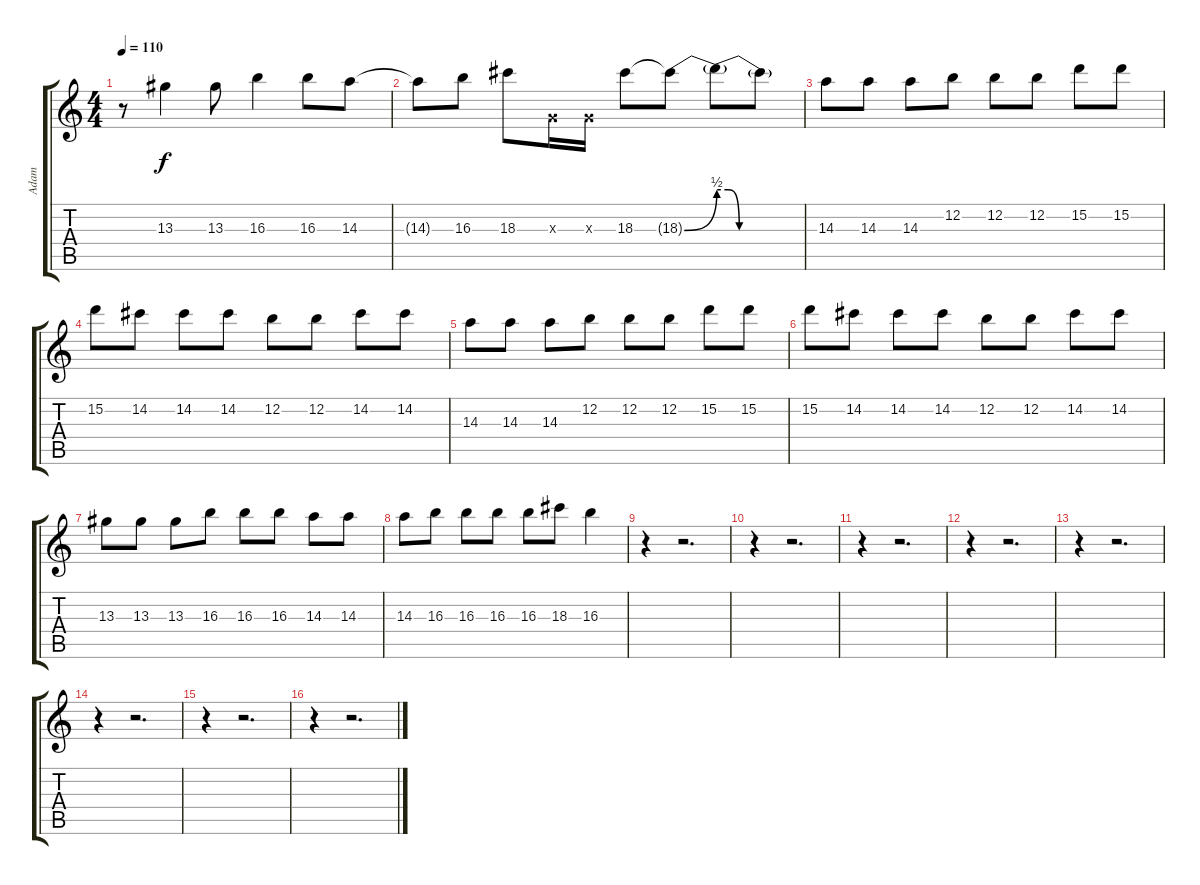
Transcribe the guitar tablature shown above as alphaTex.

\track ("Adam" "Adam") {instrument electricguitarjazz}
\staff {score tabs}
\tuning (E4 B3 G3 D3 A2 D2) {hide}
\ts (4 4)
\tempo 110
\clef g2
\ks c
r.8{dy f} 13.3.4 13.3.8 16.3.4 16.3.8 14.3.8 |
14.3{t}.8 16.3.8 18.3.8 0.3{x}.16 0.3{x}.16 18.3.8 18.3{be (bend 0 0 60 2) t}.8 18.3{be (custom 0 2 15 2 30 0 60 0) t}.8 18.3{be (hold 0 0 60 0) t}.8 |
14.3.8 14.3.8 14.3.8 12.2.8 12.2.8 12.2.8 15.2.8 15.2.8 |
15.2.8 14.2.8 14.2.8 14.2.8 12.2.8 12.2.8 14.2.8 14.2.8 |
14.3.8 14.3.8 14.3.8 12.2.8 12.2.8 12.2.8 15.2.8 15.2.8 |
15.2.8 14.2.8 14.2.8 14.2.8 12.2.8 12.2.8 14.2.8 14.2.8 |
13.3.8 13.3.8 13.3.8 16.3.8 16.3.8 16.3.8 14.3.8 14.3.8 |
14.3.8 16.3.8 16.3.8 16.3.8 16.3.8 18.3.8 16.3.4 |
r.4 r.2{d} |
r.4 r.2{d} |
r.4 r.2{d} |
r.4 r.2{d} |
r.4 r.2{d} |
r.4 r.2{d} |
r.4 r.2{d} |
r.4 r.2{d}
